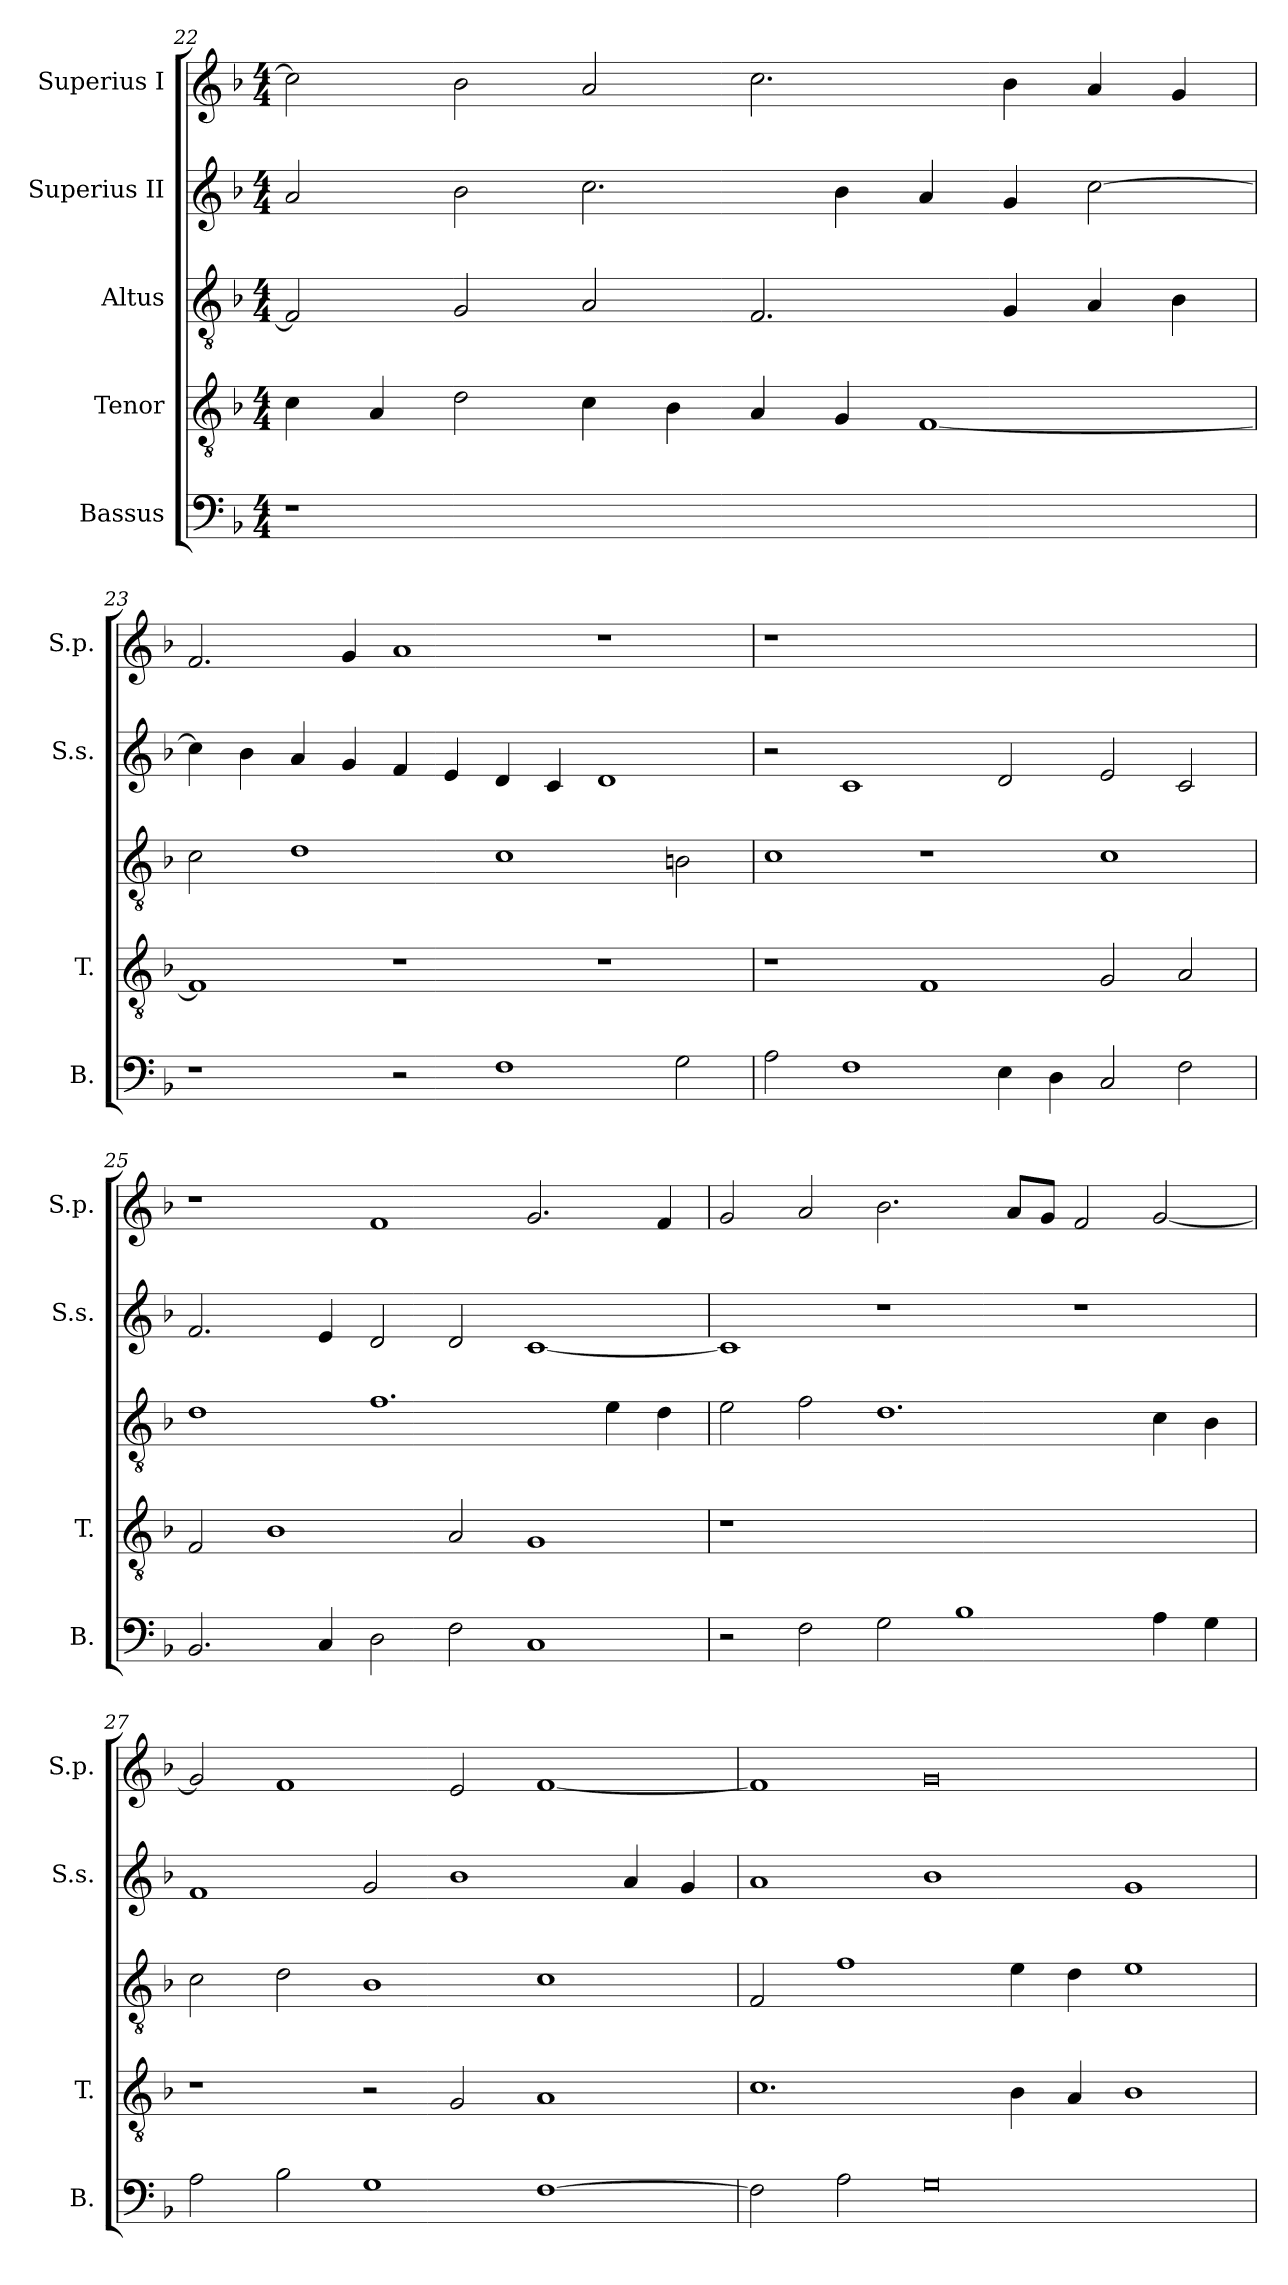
**kern	**kern	**kern	**kern	**kern
*part5	*part4	*part3	*part2	*part1
*staff5	*staff4	*staff3	*staff2	*staff1
*I"Bassus	*I"Tenor	*I"Altus	*I"Superius II	*I"Superius I
*I'B.	*I'T.	*	*I'S.s.	*I'S.p.
*clefF4	*clefGv2	*clefGv2	*clefG2	*clefG2
*	*ITrd7c12	*ITrd7c12	*	*
*k[b-]	*k[b-]	*k[b-]	*k[b-]	*k[b-]
*F:	*F:	*F:	*F:	*F:
*M4/4	*M4/4	*M4/4	*M4/4	*M4/4
=22	=22	=22	=22	=22
!LO:N:vis=1	!	!	!	!
1r	4Ci\	2FFi/]	2ai/	2cci\]
.	4AAi/	.	.	.
.	2Di\	2GGi/	2b-i\	2b-i\
0ryy	4Ci\	2AAi/	2.cci\	2ai/
.	4BB-i\	.	.	.
.	4AAi/	2.FFi/	.	2.cci\
.	4GGi/	.	4b-i\	.
.	[<1FFi	.	4ai/	.
.	.	4GGi/	4gi/	4b-i\
.	.	4AAi/	[>2cci\	4ai/
.	.	4BB-i\	.	4gi/
!!LO:LB:g=z
=23	=23	=23	=23	=23
1r	1FFi]	2Ci\	4cci\]	2.fi/
.	.	.	4b-i\	.
.	.	1Di	4ai/	.
.	.	.	4gi/	4gi/
2r	1r	.	4fi/	1ai
.	.	.	4ei/	.
1Fi	.	1Ci	4di/	.
.	.	.	4ci/	.
.	1r	.	1di	1r
2Gi\	.	2BBni\	.	.
=24	=24	=24	=24	=24
!	!	!	!	!LO:N:vis=1
2Ai\	1r	1Ci	2r	1r
1Fi	.	.	1ci	.
.	1FFi	1r	.	0ryy
4Ei\	.	.	2di/	.
4Di\	.	.	.	.
2Ci/	2GGi/	1Ci	2ei/	.
2Fi\	2AAi/	.	2ci/	.
=25	=25	=25	=25	=25
2.BB-i/	2FFi/	1Di	2.fi/	1r
.	1BB-i	.	.	.
4Ci/	.	.	4ei/	.
2Di\	.	1.Fi	2di/	1fi
2Fi\	2AAi/	.	2di/	.
1Ci	1GGi	.	[<1ci	2.gi/
.	.	4Ei\	.	.
.	.	4Di\	.	4fi/
!!LO:PB:g=z
=26	=26	=26	=26	=26
!	!LO:N:vis=1	!	!	!
2r	1r	2Ei\	1ci]	2gi/
2Fi\	.	2Fi\	.	2ai/
2Gi\	0ryy	1.Di	1r	2.b-i\
1B-i	.	.	.	.
.	.	.	.	8ai/L
.	.	.	.	8gi/J
.	.	.	1r	2fi/
4Ai\	.	4Ci\	.	[<2gi/
4Gi\	.	4BB-i\	.	.
=27	=27	=27	=27	=27
2Ai\	1r	2Ci\	1fi	2gi/]
2B-i\	.	2Di\	.	1fi
1Gi	2r	1BB-i	2gi/	.
.	2GGi/	.	1b-i	2ei/
[>1Fi	1AAi	1Ci	.	[<1fi
.	.	.	4ai/	.
.	.	.	4gi/	.
=28	=28	=28	=28	=28
2Fi\]	1.Ci	2FFi/	1ai	1fi]
2Ai\	.	1Fi	.	.
0Gi	.	.	1b-i	0gi
.	4BB-i\	4Ei\	.	.
.	4AAi/	4Di\	.	.
.	1BB-i	1Ei	1gi	.
=	=	=	=	=
*-	*-	*-	*-	*-
